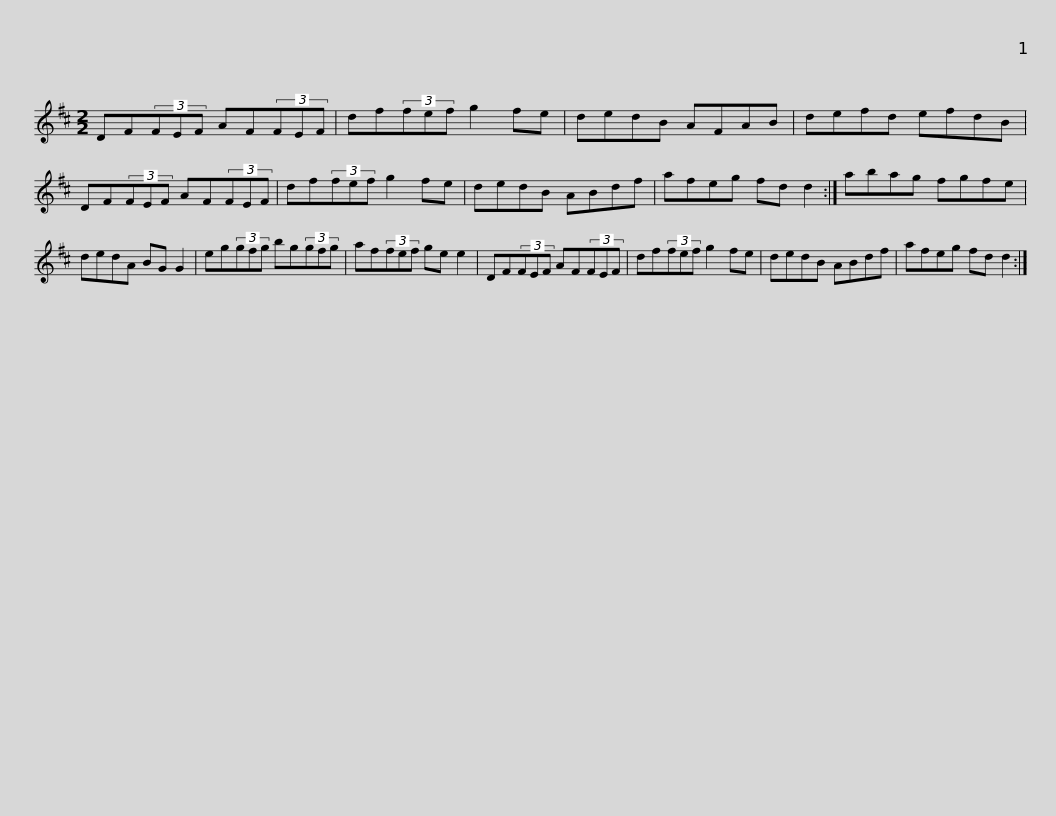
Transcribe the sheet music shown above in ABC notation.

X:1
L:1/8
M:2/2
I:linebreak $
K:D
V:1 treble
V:1
 DF(3FEF AF(3FEF | df(3fef g2 fe | dedB AFAB | defd efdB | DF(3FEF AF(3FEF |$ %5
 df(3fef g2 fe | dedB ABdf | afeg fd d2 :| abag fgfe | dedA BG G2 |$ %10
 eg(3gfg bg(3gfg | af(3fef ge e2 | DF(3FEF AF(3FEF | df(3fef g2 fe | dedB ABdf |$ %15
 afeg fd d2 :| %16
